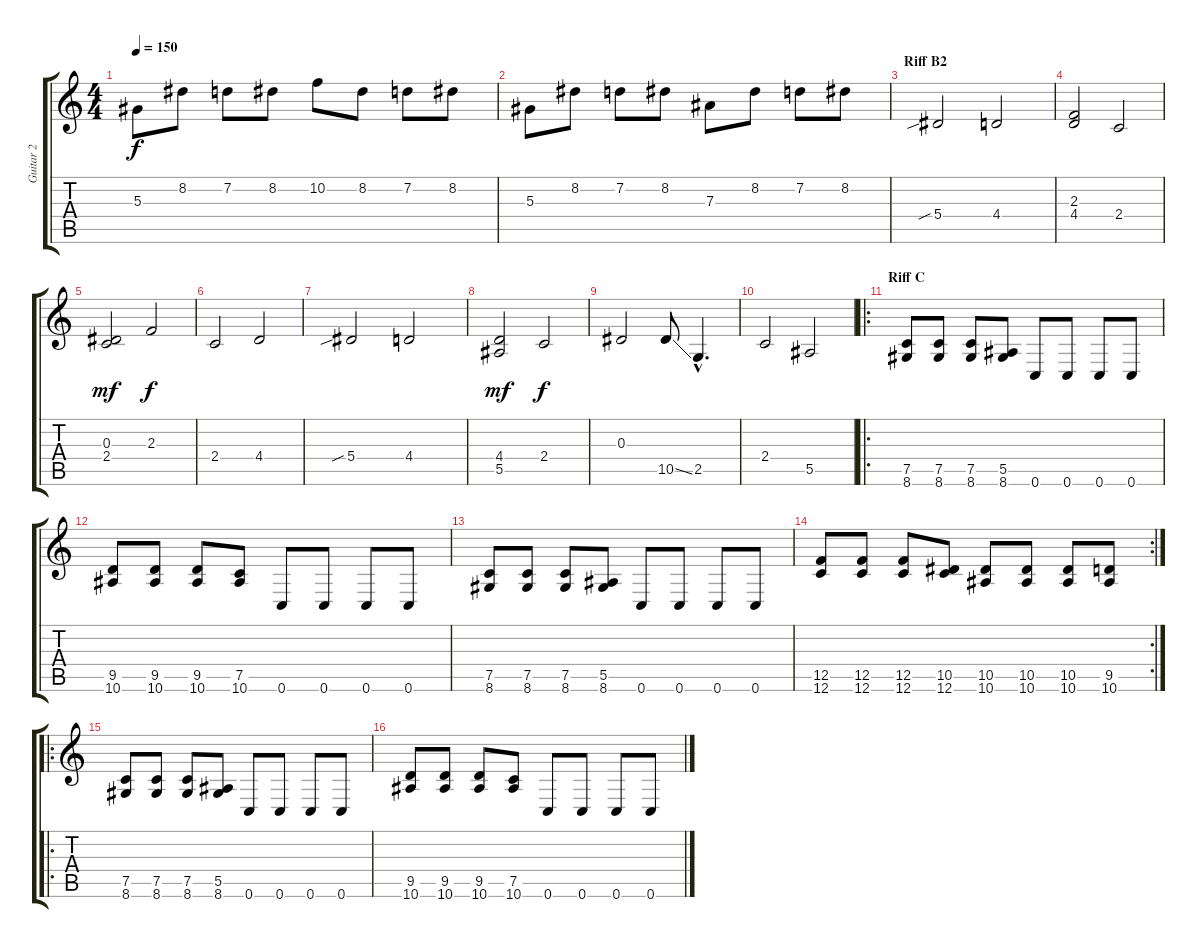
\track ("Guitar 2" "Guitar 2") {instrument distortionguitar}
\staff {score tabs}
\tuning (C4 G3 Eb3 Bb2 F2 C2) {hide}
\ts (4 4)
\tempo 150
\clef g2
\ks c
5.3.8{dy f} 8.2.8 7.2.8 8.2.8 10.2.8 8.2.8 7.2.8 8.2.8 |
5.3.8 8.2.8 7.2.8 8.2.8 7.3.8 8.2.8 7.2.8 8.2.8 |
\section ("" "Riff B2")
5.4{sib}.2 4.4.2 |
(2.3 4.4).2 2.4.2 |
(0.3 2.4).2{dy mf} 2.3.2{dy f} |
2.4.2 4.4.2 |
5.4{sib}.2 4.4.2 |
(4.4 5.5).2{dy mf} 2.4.2{dy f} |
0.3.2 10.5{ss}.8 2.5{hac}.4{d} |
2.4.2 5.5.2 |
\ro
\section ("" "Riff C")
(7.5 8.6).8 (7.5 8.6).8 (7.5 8.6).8 (5.5 8.6).8 0.6.8 0.6.8 0.6.8 0.6.8 |
(9.5 10.6).8 (9.5 10.6).8 (9.5 10.6).8 (7.5 10.6).8 0.6.8 0.6.8 0.6.8 0.6.8 |
(7.5 8.6).8 (7.5 8.6).8 (7.5 8.6).8 (5.5 8.6).8 0.6.8 0.6.8 0.6.8 0.6.8 |
\rc 2
(12.5 12.6).8 (12.5 12.6).8 (12.5 12.6).8 (10.5 12.6).8 (10.5 10.6).8 (10.5 10.6).8 (10.5 10.6).8 (9.5 10.6).8 |
\ro
(7.5 8.6).8 (7.5 8.6).8 (7.5 8.6).8 (5.5 8.6).8 0.6.8 0.6.8 0.6.8 0.6.8 |
(9.5 10.6).8 (9.5 10.6).8 (9.5 10.6).8 (7.5 10.6).8 0.6.8 0.6.8 0.6.8 0.6.8
